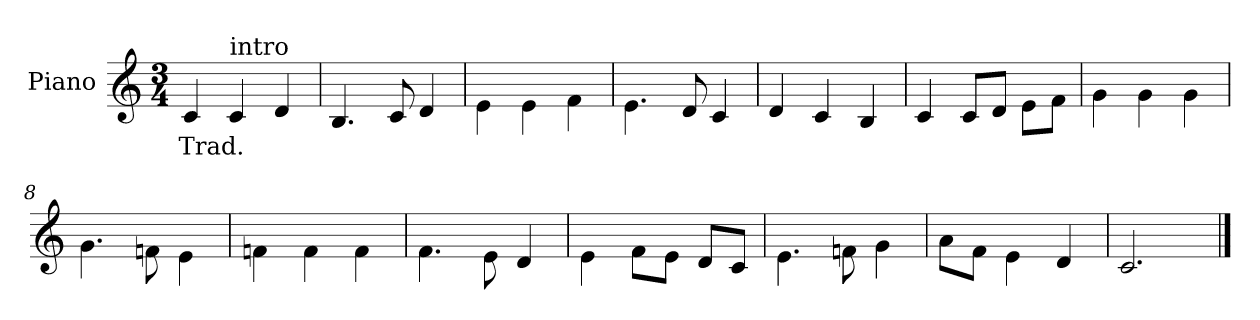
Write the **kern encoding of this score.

**kern	**text
*part1	*part1
*staff1	*staff1
*I"Piano	*
*clefG2	*
*k[]	*
*C:	*
*M3/4	*
*MM80	*
=1	=1
!	!LO:LY:b
4c/	Trad.
!LO:TX:a:t=intro	!
4c/	.
4d/	.
=2	=2
4.B/	.
8c/	.
4d/	.
=3	=3
4e\	.
4e\	.
4f\	.
=4	=4
4.e\	.
8d/	.
4c/	.
=5	=5
4d/	.
4c/	.
4B/	.
=6	=6
4c/	.
8c/L	.
8d/J	.
8e\L	.
8f\J	.
=7	=7
4g\	.
4g\	.
4g\	.
=8	=8
4.g\	.
8fn\	.
4e\	.
=9	=9
4fn\	.
4f\	.
4f\	.
!!LO:LB:g=z
=10	=10
4.f\	.
8e\	.
4d/	.
=11	=11
4e\	.
8f\L	.
8e\J	.
8d/L	.
8c/J	.
=12	=12
4.e\	.
8fn\	.
4g\	.
=13	=13
8a\L	.
8f\J	.
4e\	.
4d/	.
=14	=14
2.c/	.
==	==
*-	*-
